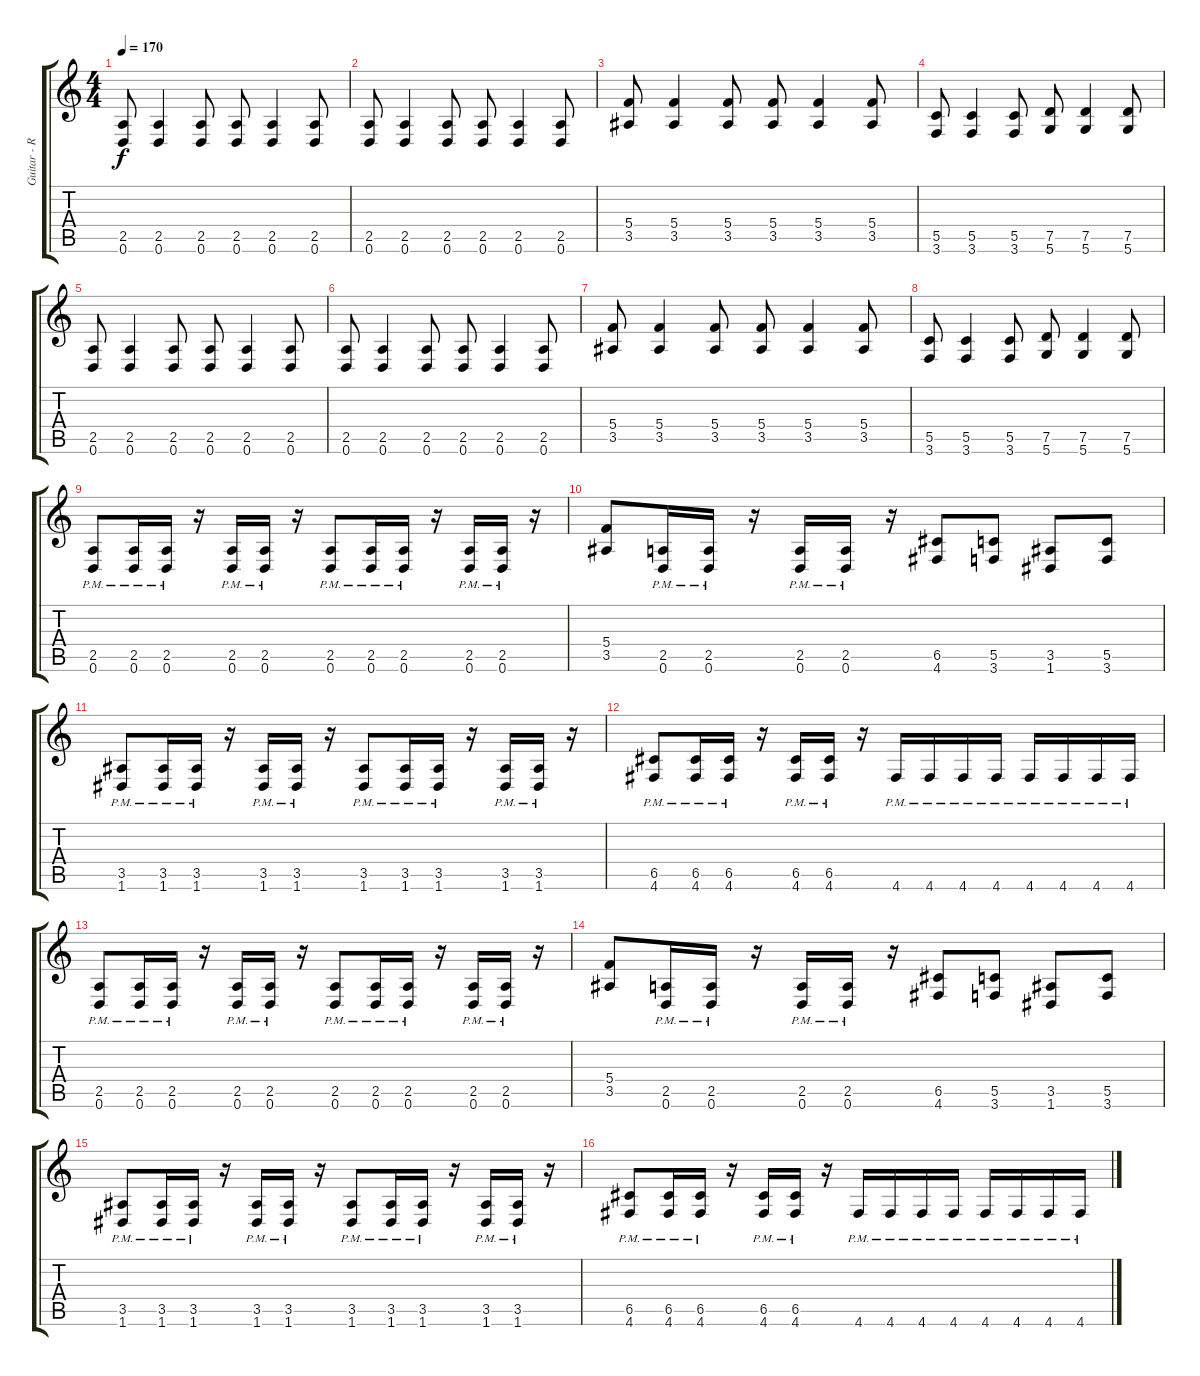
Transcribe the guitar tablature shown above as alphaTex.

\track ("Guitar - Right" "Guitar - R") {instrument distortionguitar}
\staff {score tabs}
\tuning (D4 A3 F3 C3 G2 D2) {hide}
\ts (4 4)
\tempo 170
\clef g2
\ks c
(2.5 0.6).8{dy f} (2.5 0.6).4 (2.5 0.6).8 (2.5 0.6).8 (2.5 0.6).4 (2.5 0.6).8 |
(2.5 0.6).8 (2.5 0.6).4 (2.5 0.6).8 (2.5 0.6).8 (2.5 0.6).4 (2.5 0.6).8 |
(5.4 3.5).8 (5.4 3.5).4 (5.4 3.5).8 (5.4 3.5).8 (5.4 3.5).4 (5.4 3.5).8 |
(5.5 3.6).8 (5.5 3.6).4 (5.5 3.6).8 (7.5 5.6).8 (7.5 5.6).4 (7.5 5.6).8 |
(2.5 0.6).8 (2.5 0.6).4 (2.5 0.6).8 (2.5 0.6).8 (2.5 0.6).4 (2.5 0.6).8 |
(2.5 0.6).8 (2.5 0.6).4 (2.5 0.6).8 (2.5 0.6).8 (2.5 0.6).4 (2.5 0.6).8 |
(5.4 3.5).8 (5.4 3.5).4 (5.4 3.5).8 (5.4 3.5).8 (5.4 3.5).4 (5.4 3.5).8 |
(5.5 3.6).8 (5.5 3.6).4 (5.5 3.6).8 (7.5 5.6).8 (7.5 5.6).4 (7.5 5.6).8 |
(2.5 0.6{pm}).8 (2.5 0.6{pm}).16 (2.5 0.6{pm}).16 r.16 (2.5 0.6{pm}).16 (2.5 0.6{pm}).16 r.16 (2.5 0.6{pm}).8 (2.5 0.6{pm}).16 (2.5 0.6{pm}).16 r.16 (2.5 0.6{pm}).16 (2.5 0.6{pm}).16 r.16 |
(5.4 3.5).8 (2.5 0.6{pm}).16 (2.5 0.6{pm}).16 r.16 (2.5 0.6{pm}).16 (2.5 0.6{pm}).16 r.16 (6.5 4.6).8 (5.5 3.6).8 (3.5 1.6).8 (5.5 3.6).8 |
(3.5 1.6{pm}).8 (3.5 1.6{pm}).16 (3.5 1.6{pm}).16 r.16 (3.5 1.6{pm}).16 (3.5 1.6{pm}).16 r.16 (3.5 1.6{pm}).8 (3.5 1.6{pm}).16 (3.5 1.6{pm}).16 r.16 (3.5 1.6{pm}).16 (3.5 1.6{pm}).16 r.16 |
(6.5 4.6{pm}).8 (6.5 4.6{pm}).16 (6.5 4.6{pm}).16 r.16 (6.5 4.6{pm}).16 (6.5 4.6{pm}).16 r.16 4.6{pm}.16 4.6{pm}.16 4.6{pm}.16 4.6{pm}.16 4.6{pm}.16 4.6{pm}.16 4.6{pm}.16 4.6{pm}.16 |
(2.5 0.6{pm}).8 (2.5 0.6{pm}).16 (2.5 0.6{pm}).16 r.16 (2.5 0.6{pm}).16 (2.5 0.6{pm}).16 r.16 (2.5 0.6{pm}).8 (2.5 0.6{pm}).16 (2.5 0.6{pm}).16 r.16 (2.5 0.6{pm}).16 (2.5 0.6{pm}).16 r.16 |
(5.4 3.5).8 (2.5 0.6{pm}).16 (2.5 0.6{pm}).16 r.16 (2.5 0.6{pm}).16 (2.5 0.6{pm}).16 r.16 (6.5 4.6).8 (5.5 3.6).8 (3.5 1.6).8 (5.5 3.6).8 |
(3.5 1.6{pm}).8 (3.5 1.6{pm}).16 (3.5 1.6{pm}).16 r.16 (3.5 1.6{pm}).16 (3.5 1.6{pm}).16 r.16 (3.5 1.6{pm}).8 (3.5 1.6{pm}).16 (3.5 1.6{pm}).16 r.16 (3.5 1.6{pm}).16 (3.5 1.6{pm}).16 r.16 |
(6.5 4.6{pm}).8 (6.5 4.6{pm}).16 (6.5 4.6{pm}).16 r.16 (6.5 4.6{pm}).16 (6.5 4.6{pm}).16 r.16 4.6{pm}.16 4.6{pm}.16 4.6{pm}.16 4.6{pm}.16 4.6{pm}.16 4.6{pm}.16 4.6{pm}.16 4.6{pm}.16
